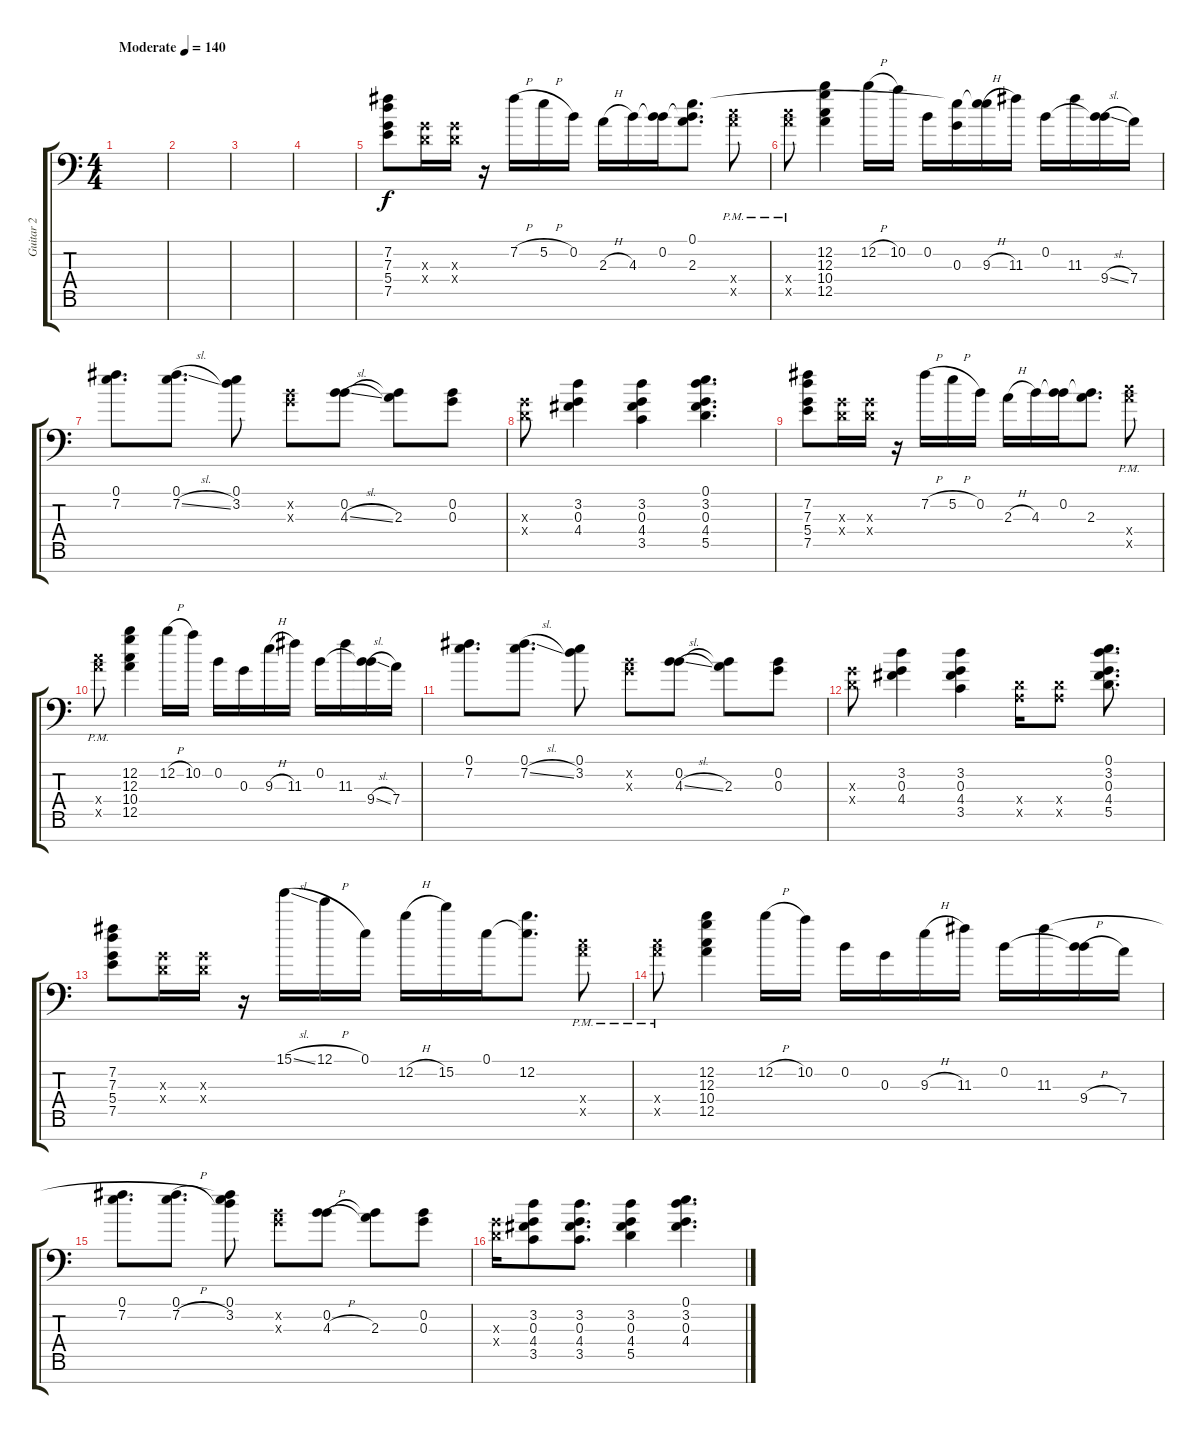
\track ("Guitar 2" "Guitar 2") {instrument distortionguitar}
\staff {score tabs}
\tuning (E4 B3 G3 D3 A2 E2 A1) {hide}
\ts (4 4)
\tempo (140 "Moderate")
\clef f4
\ks c
|
|
|
|
(7.2 7.3 5.4 7.5).8{instrument electricguitarjazz} (0.3{x} 0.4{x}).16 (0.3{x} 0.4{x}).16 r.16 7.2{h}.16 5.2{h}.16 0.2.16 2.3{h}.16 4.3.16 (0.2 4.3{t}).16 (0.1 0.2{t} 2.3).8{d} (10.4{pm x} 12.5{pm x}).8 |
(10.4{pm x} 12.5{pm x}).8 (12.2 12.3 10.4 12.5).4 12.2{h}.16 10.2.16 0.2.16 (0.1{t} 0.3).16 (0.1{t} 9.3{h}).16 11.3.16 0.2.16 11.3.16 (0.2{t} 9.4{sl}).16 7.4.16 |
(0.1 7.2).8{d} (0.1 7.2{sl}).8{d} (0.1 3.2).8 (0.2{x} 0.3{x}).8 (0.2 4.3{sl}).8 (0.2{t} 2.3).8 (0.2 0.3).8 |
(0.3{x} 0.4{x}).8{instrument distortionguitar} (3.2 0.3 4.4).4 (3.2 0.3 4.4 3.5).4 (0.1 3.2 0.3 4.4 5.5).4{d} |
(7.2 7.3 5.4 7.5).8 (0.3{x} 0.4{x}).16 (0.3{x} 0.4{x}).16 r.16 7.2{h}.16 5.2{h}.16 0.2.16 2.3{h}.16 4.3.16 (0.2 4.3{t}).16 (0.2{t} 2.3).8{d} (10.4{pm x} 12.5{pm x}).8 |
(10.4{pm x} 12.5{pm x}).8 (12.2 12.3 10.4 12.5).4 12.2{h}.16 10.2.16 0.2.16 0.3.16 9.3{h}.16 11.3.16 0.2.16 11.3.16 (0.2{t} 9.4{sl}).16 7.4.16 |
(0.1 7.2).8{d} (0.1 7.2{sl}).8{d} (0.1 3.2).8 (0.2{x} 0.3{x}).8 (0.2 4.3{sl}).8 (0.2{t} 2.3).8 (0.2 0.3).8 |
(0.3{x} 0.4{x}).8 (3.2 0.3 4.4).4 (3.2 0.3 4.4 3.5).4 (0.4{x} 0.5{x}).16 (0.4{x} 0.5{x}).8 (0.1 3.2 0.3 4.4 5.5).8{d} |
(7.2 7.3 5.4 7.5).8 (0.3{x} 0.4{x}).16 (0.3{x} 0.4{x}).16 r.16 15.1{sl}.16 12.1{h}.16 0.1.16 12.2{h}.16 15.2.16 0.1.16 (0.1{t} 12.2).8{d} (10.4{pm x} 12.5{pm x}).8 |
(10.4{pm x} 12.5{pm x}).8 (12.2 12.3 10.4 12.5).4 12.2{h}.16 10.2.16 0.2.16 0.3.16 9.3{h}.16 11.3.16 0.2.16 11.3.16 (0.2{t} 9.4{h}).16 7.4.16 |
(0.1 7.2).8{d} (0.1 7.2{h}).8{d} (0.1 3.2 11.3{t}).8 (0.2{x} 0.3{x}).8 (0.2 4.3{h}).8 (0.2{t} 2.3).8 (0.2 0.3).8 |
(0.3{x} 0.4{x}).16 (3.2 0.3 4.4 3.5).8 (3.2 0.3 4.4 3.5).8{d} (3.2 0.3 4.4 5.5).4 (0.1 3.2 0.3 4.4).4{d}
